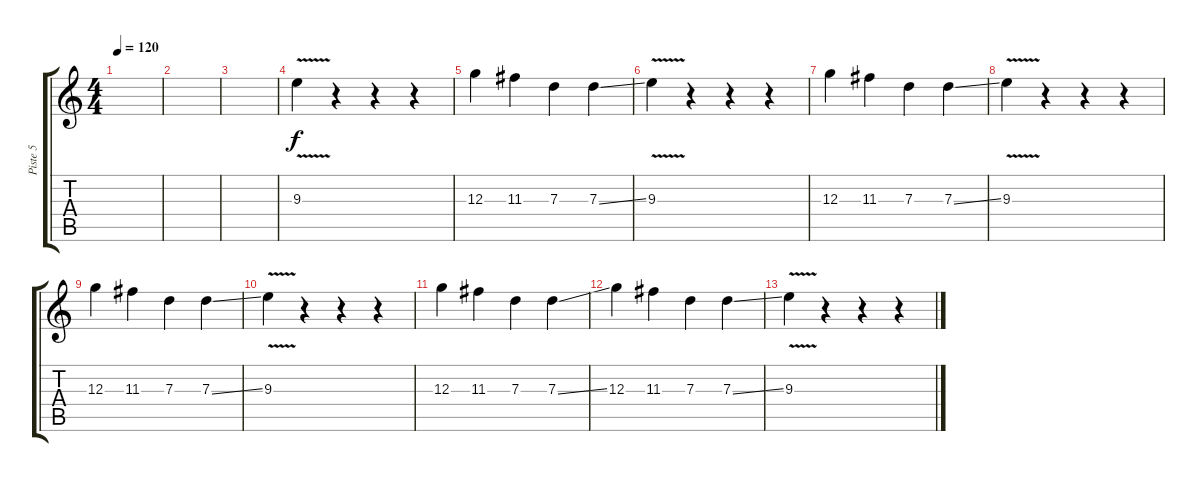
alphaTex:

\track ("Piste 5" "Piste 5") {instrument acousticguitarnylon}
\staff {score tabs}
\tuning (E4 B3 G3 D3 A2 E2) {hide}
\ts (4 4)
\tempo 120
\clef g2
\ks c
|
|
|
9.3{v}.4 r.4 r.4 r.4 |
12.3.4 11.3.4 7.3.4 7.3{ss}.4 |
9.3{v}.4 r.4 r.4 r.4 |
12.3.4 11.3.4 7.3.4 7.3{ss}.4 |
9.3{v}.4 r.4 r.4 r.4 |
12.3.4 11.3.4 7.3.4 7.3{ss}.4 |
9.3{v}.4 r.4 r.4 r.4 |
12.3.4 11.3.4 7.3.4 7.3{ss}.4 |
12.3.4 11.3.4 7.3.4 7.3{ss}.4 |
9.3{v}.4 r.4 r.4 r.4
